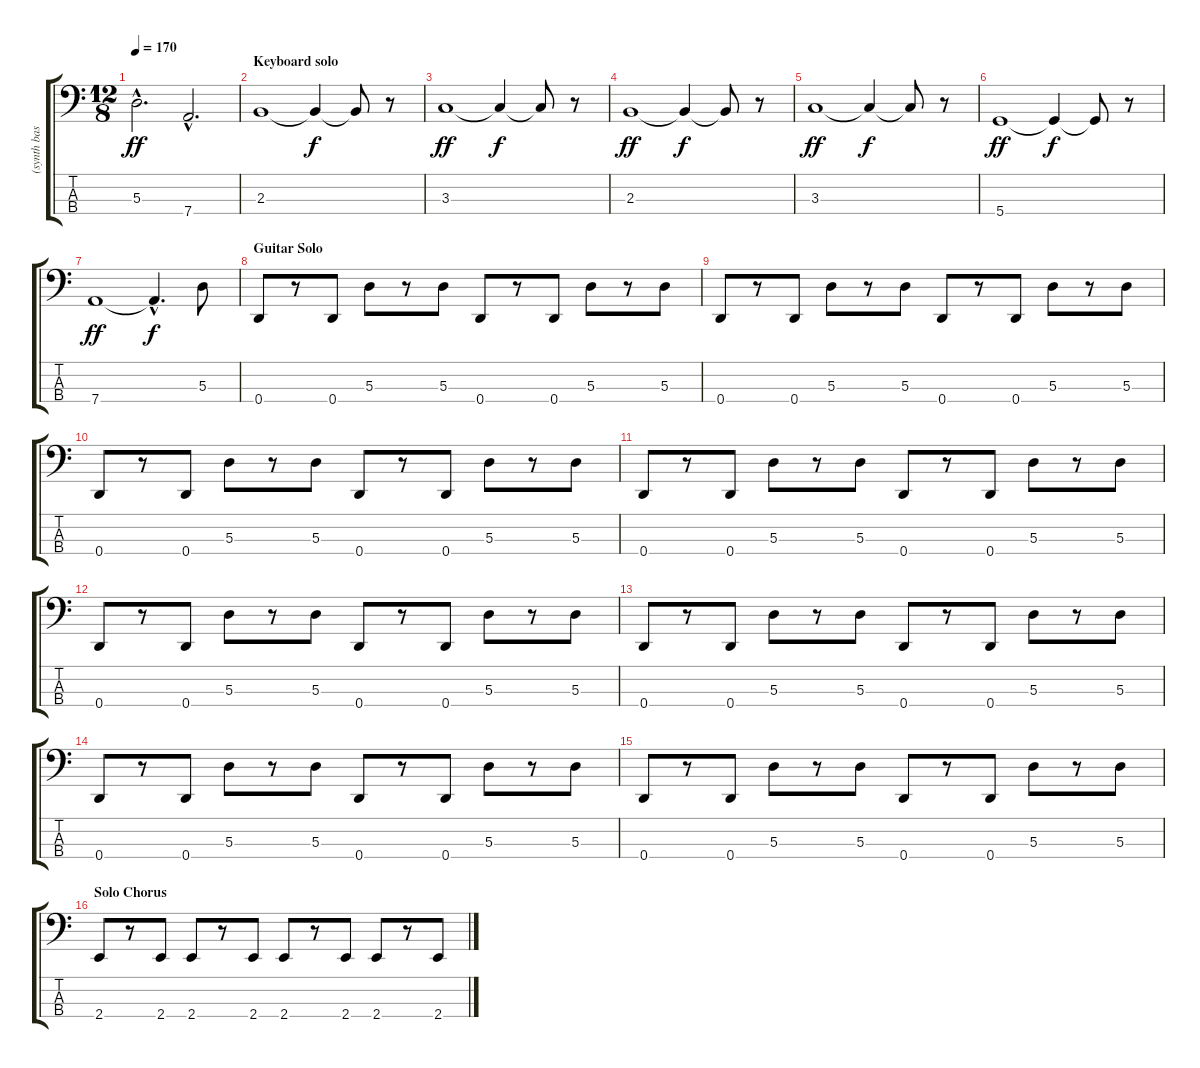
\track ("(synth bass dropped D)" "(synth bas") {instrument synthbass2}
\staff {score tabs}
\tuning (G2 D2 A1 D1) {hide}
\ts (12 8)
\tempo 170
\clef f4
\ks c
5.3{hac}.2{d dy ff} 7.4{hac}.2{d} |
\section ("" "Keyboard solo")
2.3.1 2.3{t}.4{dy f} 2.3{t}.8 r.8 |
3.3.1{dy ff} 3.3{t}.4{dy f} 3.3{t}.8 r.8 |
2.3.1{dy ff} 2.3{t}.4{dy f} 2.3{t}.8 r.8 |
3.3.1{dy ff} 3.3{t}.4{dy f} 3.3{t}.8 r.8 |
5.4.1{dy ff} 5.4{t}.4{dy f} 5.4{t}.8 r.8 |
7.4.1{dy ff} 7.4{hac t}.4{d dy f} 5.3.8 |
\section ("" "Guitar Solo")
0.4.8 r.8 0.4.8 5.3.8 r.8 5.3.8 0.4.8 r.8 0.4.8 5.3.8 r.8 5.3.8 |
0.4.8 r.8 0.4.8 5.3.8 r.8 5.3.8 0.4.8 r.8 0.4.8 5.3.8 r.8 5.3.8 |
0.4.8 r.8 0.4.8 5.3.8 r.8 5.3.8 0.4.8 r.8 0.4.8 5.3.8 r.8 5.3.8 |
0.4.8 r.8 0.4.8 5.3.8 r.8 5.3.8 0.4.8 r.8 0.4.8 5.3.8 r.8 5.3.8 |
0.4.8 r.8 0.4.8 5.3.8 r.8 5.3.8 0.4.8 r.8 0.4.8 5.3.8 r.8 5.3.8 |
0.4.8 r.8 0.4.8 5.3.8 r.8 5.3.8 0.4.8 r.8 0.4.8 5.3.8 r.8 5.3.8 |
0.4.8 r.8 0.4.8 5.3.8 r.8 5.3.8 0.4.8 r.8 0.4.8 5.3.8 r.8 5.3.8 |
0.4.8 r.8 0.4.8 5.3.8 r.8 5.3.8 0.4.8 r.8 0.4.8 5.3.8 r.8 5.3.8 |
\section ("" "Solo Chorus")
2.4.8 r.8 2.4.8 2.4.8 r.8 2.4.8 2.4.8 r.8 2.4.8 2.4.8 r.8 2.4.8
